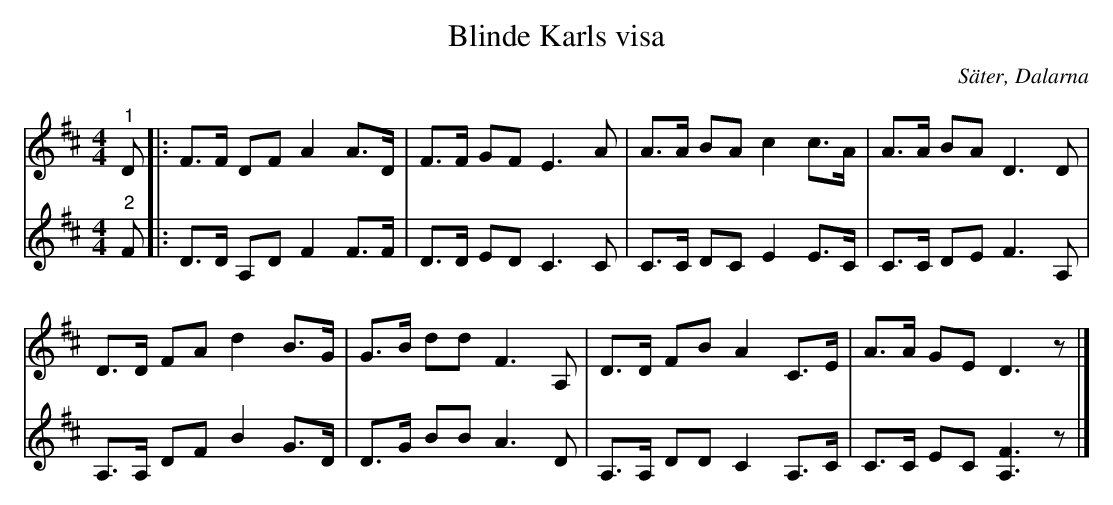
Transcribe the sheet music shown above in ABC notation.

X:1
T:Blinde Karls visa
O:Säter, Dalarna
L:1/8
M:4/4
K:D
V:1
"^1" D |: F>F DF A2 A>D | F>F GF E3 A | A>A BA c2 c>A | A>A BA D3 D |
D>D FA d2 B>G | G>B dd F3 A, | D>D FB A2 C>E | A>A GE D3 z |]
V:2
"^2" F |: D>D A,D F2 F>F | D>D ED C3 C | C>C DC E2 E>C | C>C DE F3 A, |
A,>A, DF B2 G>D | D>G BB A3 D | A,>A, DD C2 A,>C | C>C EC [A,F]3 z |]
